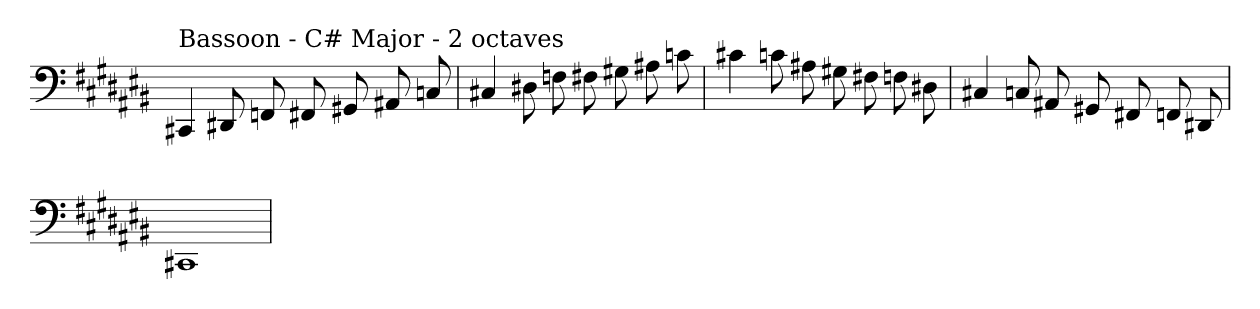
**kern
*part1
*staff1
*clefF4
*k[f#c#g#d#a#e#b#]
*C#:
=
!LO:TX:a:t=Bassoon - C# Major - 2 octaves
4CC#X
8DD#X
8FF
8FF#X
8GG#X
8AA#X
8C
=
4C#X
8D#X
8F
8F#X
8G#X
8A#X
8c
=
4c#X
8c
8A#X
8G#X
8F#X
8F
8D#X
=
4C#X
8C
8AA#X
8GG#X
8FF#X
8FF
8DD#X
=
1CC#X
=
*-
